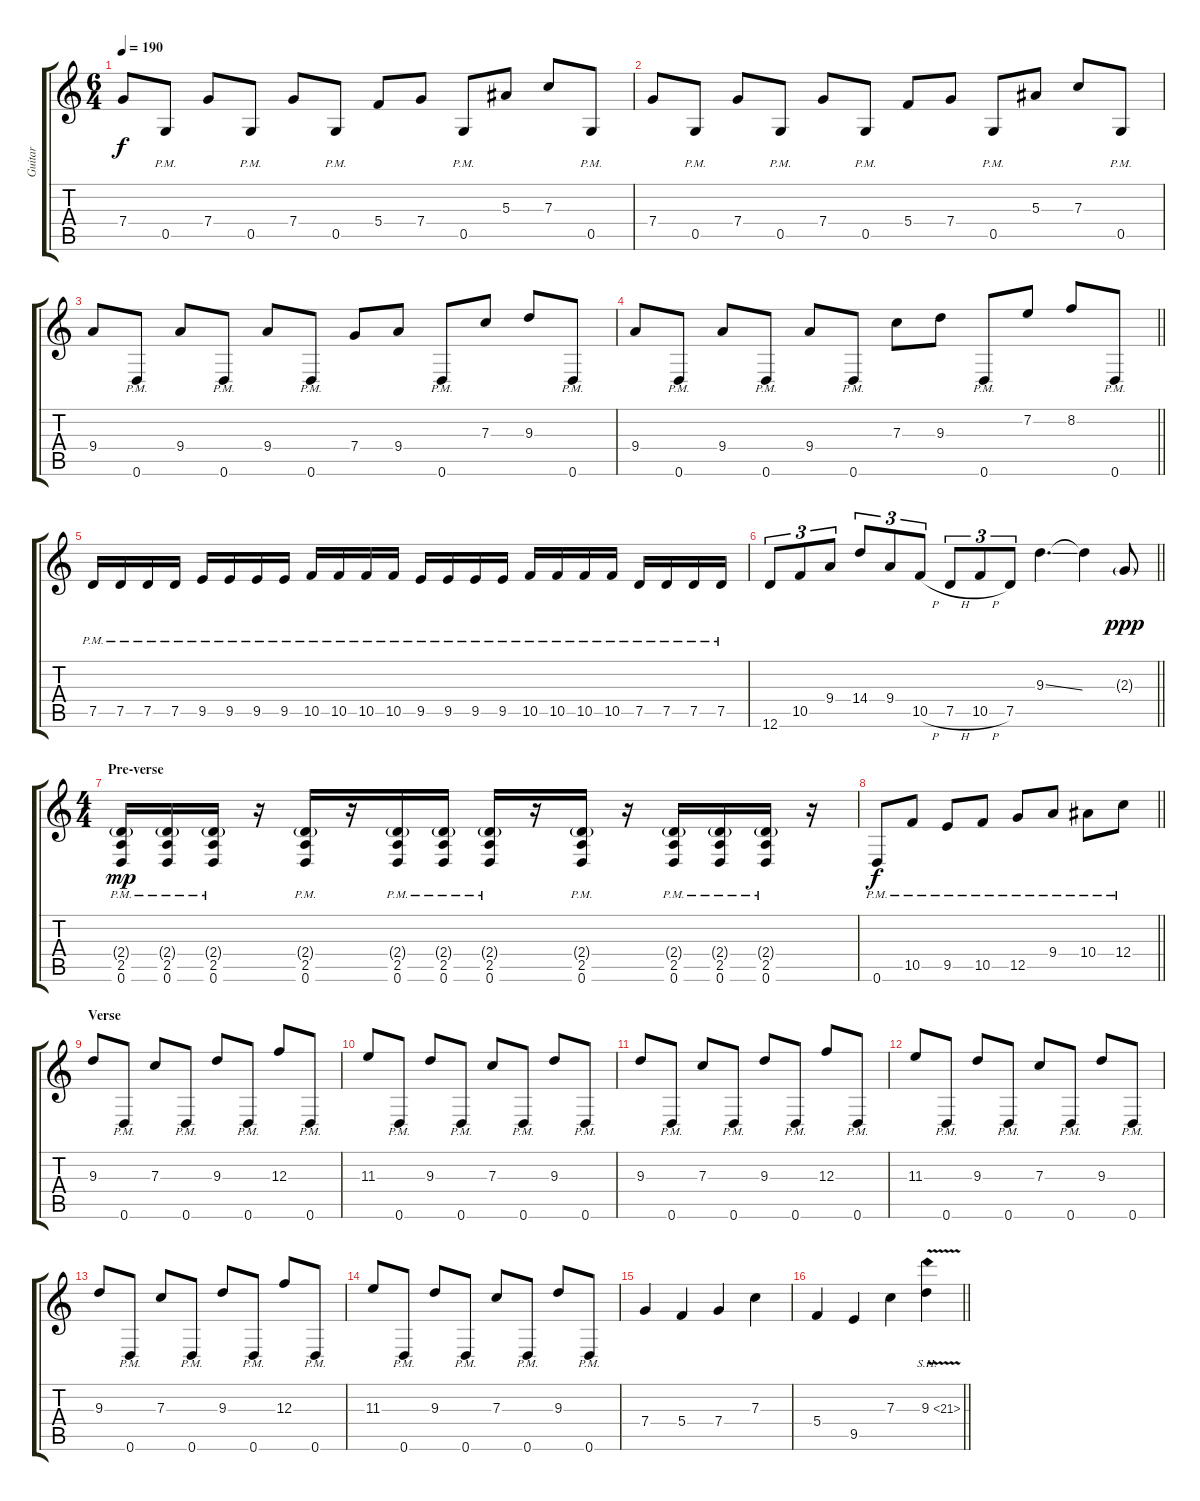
\track ("Guitar" "Guitar") {instrument distortionguitar}
\staff {score tabs}
\tuning (D4 A3 F3 C3 G2 D2) {hide}
\ts (6 4)
\tempo 190
\clef g2
\ks c
7.4.8{dy f} 0.5{pm}.8 7.4.8 0.5{pm}.8 7.4.8 0.5{pm}.8 5.4.8 7.4.8 0.5{pm}.8 5.3.8 7.3.8 0.5{pm}.8 |
7.4.8 0.5{pm}.8 7.4.8 0.5{pm}.8 7.4.8 0.5{pm}.8 5.4.8 7.4.8 0.5{pm}.8 5.3.8 7.3.8 0.5{pm}.8 |
9.4.8 0.6{pm}.8 9.4.8 0.6{pm}.8 9.4.8 0.6{pm}.8 7.4.8 9.4.8 0.6{pm}.8 7.3.8 9.3.8 0.6{pm}.8 |
\barLineRight lightlight
9.4.8 0.6{pm}.8 9.4.8 0.6{pm}.8 9.4.8 0.6{pm}.8 7.3.8 9.3.8 0.6{pm}.8 7.2.8 8.2.8 0.6{pm}.8 |
7.5{pm}.16 7.5{pm}.16 7.5{pm}.16 7.5{pm}.16 9.5{pm}.16 9.5{pm}.16 9.5{pm}.16 9.5{pm}.16 10.5{pm}.16 10.5{pm}.16 10.5{pm}.16 10.5{pm}.16 9.5{pm}.16 9.5{pm}.16 9.5{pm}.16 9.5{pm}.16 10.5{pm}.16 10.5{pm}.16 10.5{pm}.16 10.5{pm}.16 7.5{pm}.16 7.5{pm}.16 7.5{pm}.16 7.5{pm}.16 |
\barLineRight lightlight
12.6.8{tu (3 2) balance 8} 10.5.8{tu (3 2)} 9.4.8{tu (3 2)} 14.4.8{tu (3 2)} 9.4.8{tu (3 2)} 10.5{h}.8{tu (3 2)} 7.5{h}.8{tu (3 2)} 10.5{h}.8{tu (3 2)} 7.5.8{tu (3 2)} 9.3{ss}.4{d} 9.3{t}.4 2.3{g}.8{dy ppp} |
\ts (4 4)
\section ("" "Pre-verse")
(2.4{g pm} 2.5{pm} 0.6{pm}).16{dy mp volume 14 balance 0} (2.4{g pm} 2.5{pm} 0.6{pm}).16 (2.4{g pm} 2.5{pm} 0.6{pm}).16 r.16 (2.4{g pm} 2.5{pm} 0.6{pm}).16 r.16 (2.4{g pm} 2.5{pm} 0.6{pm}).16 (2.4{g pm} 2.5{pm} 0.6{pm}).16 (2.4{g pm} 2.5{pm} 0.6{pm}).16 r.16 (2.4{g pm} 2.5{pm} 0.6{pm}).16 r.16 (2.4{g pm} 2.5{pm} 0.6{pm}).16 (2.4{g pm} 2.5{pm} 0.6{pm}).16 (2.4{g pm} 2.5{pm} 0.6{pm}).16 r.16 |
\barLineRight lightlight
0.6{pm}.8{dy f} 10.5{pm}.8 9.5{pm}.8 10.5{pm}.8 12.5{pm}.8 9.4{pm}.8 10.4{pm}.8 12.4{pm}.8 |
\section ("" "Verse")
9.3.8 0.6{pm}.8 7.3.8 0.6{pm}.8 9.3.8 0.6{pm}.8 12.3.8 0.6{pm}.8 |
11.3.8 0.6{pm}.8 9.3.8 0.6{pm}.8 7.3.8 0.6{pm}.8 9.3.8 0.6{pm}.8 |
9.3.8 0.6{pm}.8 7.3.8 0.6{pm}.8 9.3.8 0.6{pm}.8 12.3.8 0.6{pm}.8 |
11.3.8 0.6{pm}.8 9.3.8 0.6{pm}.8 7.3.8 0.6{pm}.8 9.3.8 0.6{pm}.8 |
9.3.8 0.6{pm}.8 7.3.8 0.6{pm}.8 9.3.8 0.6{pm}.8 12.3.8 0.6{pm}.8 |
11.3.8 0.6{pm}.8 9.3.8 0.6{pm}.8 7.3.8 0.6{pm}.8 9.3.8 0.6{pm}.8 |
7.4.4 5.4.4 7.4.4 7.3.4 |
\barLineRight lightlight
5.4.4 9.5.4 7.3.4 9.3{sh 12 v}.4
